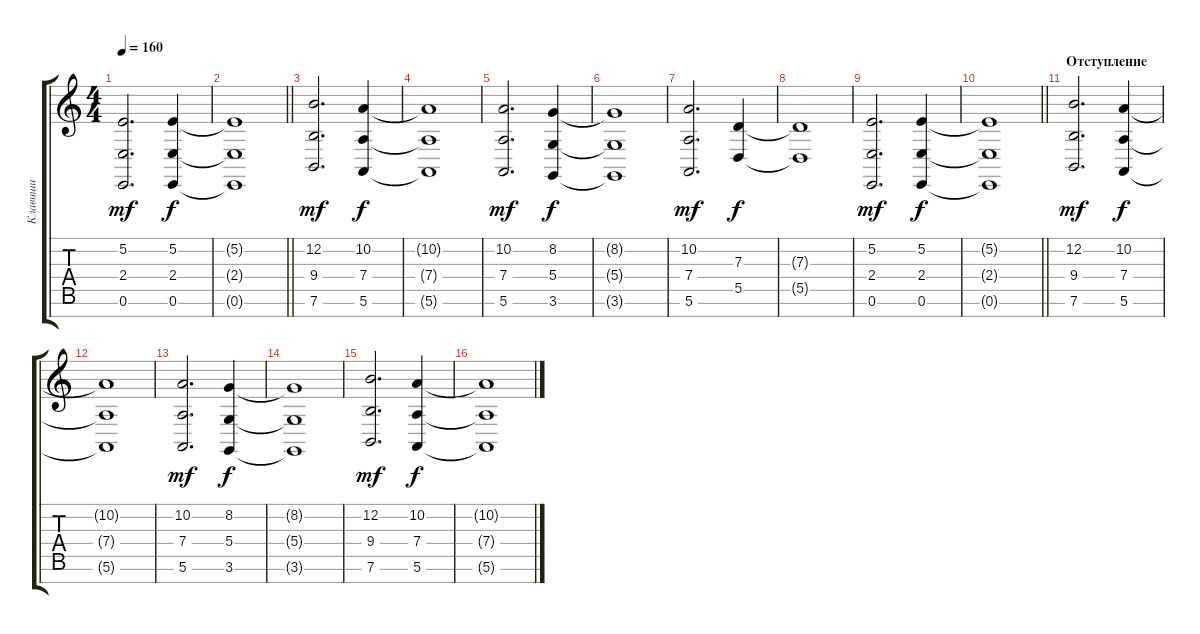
\track ("Клавиши" "Клавиши") {instrument stringensemble1}
\staff {score tabs}
\tuning (E4 B3 G3 D3 A2 E2 B1) {hide}
\ts (4 4)
\tempo 160
\clef g2
\ks c
(5.2 2.4 0.6).2{d dy mf} (5.2 2.4 0.6).4{dy f} |
\barLineRight lightlight
(5.2{t} 2.4{t} 0.6{t}).1 |
\section ("" " ")
(12.2 9.4 7.6).2{d dy mf volume 10} (10.2 7.4 5.6).4{dy f} |
(10.2{t} 7.4{t} 5.6{t}).1 |
(10.2 7.4 5.6).2{d dy mf} (8.2 5.4 3.6).4{dy f} |
(8.2{t} 5.4{t} 3.6{t}).1 |
(10.2 7.4 5.6).2{d dy mf} (7.3 5.5).4{dy f} |
(7.3{t} 5.5{t}).1 |
(5.2 2.4 0.6).2{d dy mf} (5.2 2.4 0.6).4{dy f} |
\barLineRight lightlight
(5.2{t} 2.4{t} 0.6{t}).1 |
\section ("" "Отступление")
(12.2 9.4 7.6).2{d dy mf volume 10} (10.2 7.4 5.6).4{dy f} |
(10.2{t} 7.4{t} 5.6{t}).1 |
(10.2 7.4 5.6).2{d dy mf} (8.2 5.4 3.6).4{dy f} |
(8.2{t} 5.4{t} 3.6{t}).1 |
(12.2 9.4 7.6).2{d dy mf volume 10} (10.2 7.4 5.6).4{dy f} |
(10.2{t} 7.4{t} 5.6{t}).1
